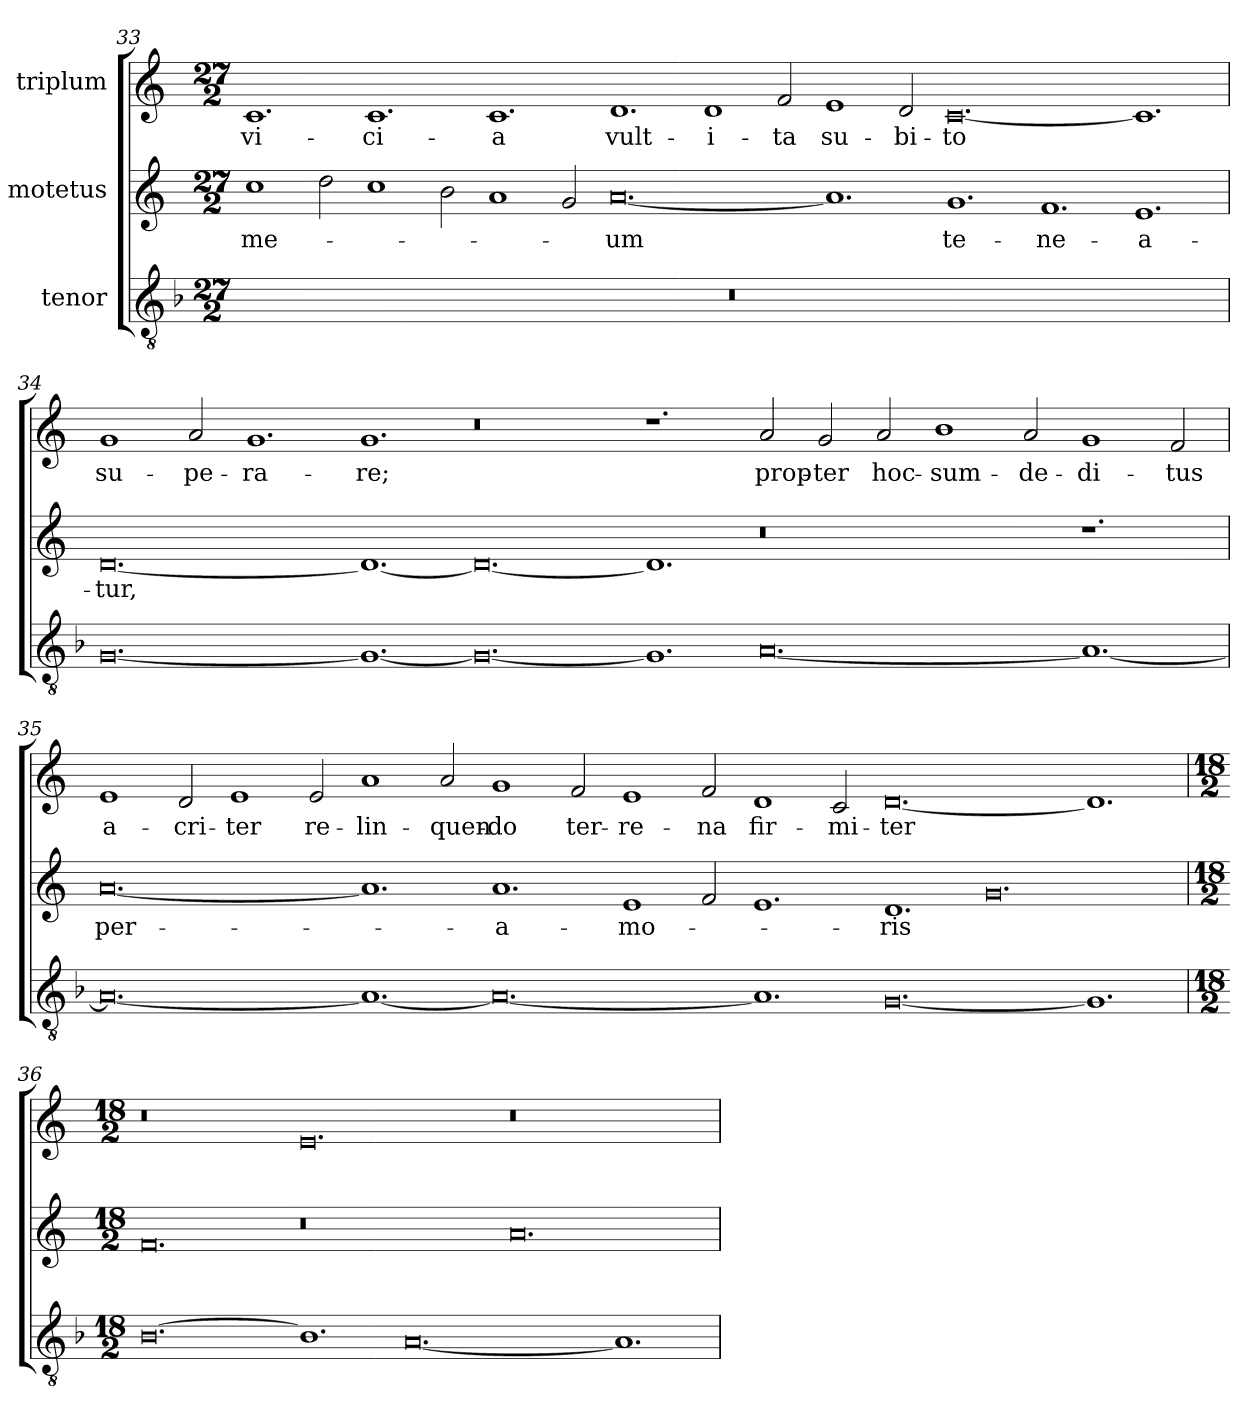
**kern	**kern	**text	**kern	**text
*part3	*part2	*part2	*part1	*part1
*staff3	*staff2	*staff2	*staff1	*staff1
*I"tenor	*I"motetus	*	*I"triplum	*
!!LO:LB:g=z
*clefGv2	*clefG2	*	*clefG2	*
*k[b-]	*k[]	*	*k[]	*
*F:	*C:	*	*C:	*
*M27/2	*M27/2	*	*M27/2	*
=33	=33	=33	=33	=33
2%27r	1cc\	me-	1.c/	vi-
.	2dd\	.	.	.
.	1cc\	.	1.c/	-ci-
.	2b\	.	.	.
.	1a/	.	1.c/	-a
.	2g/	.	.	.
.	[0.a/	-um	1.d/	vult-
.	.	.	1d/	i-
.	.	.	2f/	-ta
.	1.a/]	.	1e/	su-
.	.	.	2d/	-bi-
.	1.g/	te-	[0.c/	-to
.	1.f/	-ne-	.	.
.	1.e/	-a-	1.c/]	.
!!LO:PB:g=z
=34	=34	=34	=34	=34
[0.G/	[0.d/	-tur,	1g/	su-
.	.	.	2a/	-pe-
.	.	.	1.g/	-ra-
1.G/_	1.d/_	.	1.g/	-re;
0.G/_	0.d/_	.	0.r	.
1.G/]	1.d/]	.	1.r	.
[0.A/	0.r	.	2a/	prop-
.	.	.	2g/	-ter
.	.	.	2a/	hoc-
.	.	.	1b\	sum-
.	.	.	2a/	de-
1.A/_	1.r	.	1g/	-di-
.	.	.	2f/	-tus
!!LO:LB:g=z
=35	=35	=35	=35	=35
0.A/_	[0.a/	per-	1e/	a-
.	.	.	2d/	-cri-
.	.	.	1e/	-ter
.	.	.	2e/	re-
1.A/_	1.a/]	.	1a/	-lin-
.	.	.	2a/	-quen-
0.A/_	1.a/	a-	1g/	-do
.	.	.	2f/	ter-
.	1e/	-mo-	1e/	-re-
.	2f/	.	2f/	-na
1.A/]	1.e/	.	1d/	fir-
.	.	.	2c/	-mi-
[0.G/	1.d/	-ris	[0.d/	-ter
.	0.g/	.	.	.
1.G/]	.	.	1.d/]	.
=36	=36	=36	=36	=36
*M18/2	*M18/2	*	*M18/2	*
[0.B-\	0.f/	.	0.r	.
1.B-\]	0.r	.	0.e/	.
[0.A/	.	.	.	.
.	0.a/	.	0.r	.
1.A/]	.	.	.	.
=	=	=	=	=
*-	*-	*-	*-	*-
